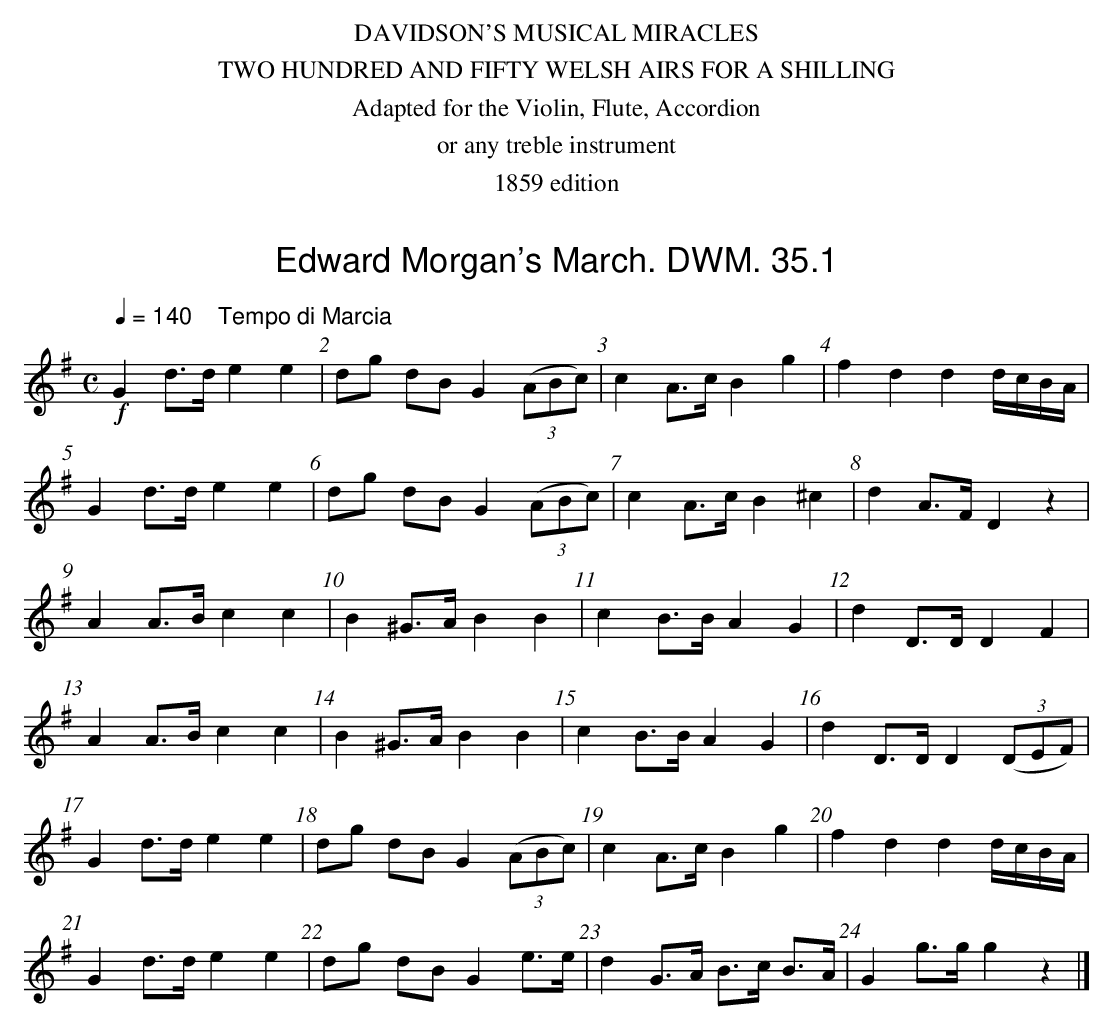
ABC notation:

X:1
T:Edward Morgan's March. DWM. 35.1
M:C
L:1/8
Q:1/4=140 "    Tempo di Marcia"
K:G
!f!G2 d>d e2e2|dg dB G2 ((3ABc)|c2 A>c B2g2|f2d2d2 d/c/B/A/|
G2 d>d e2e2|dg dB G2 ((3ABc)|c2 A>c B2 ^c2|d2 A>F D2z2|
A2 A>B c2c2|B2 ^G>A B2B2|c2 B>B A2G2|d2 D>D D2F2|
A2 A>B c2c2|B2 ^G>A B2B2|c2 B>B A2G2|d2 D>D D2 ((3DEF)|
G2 d>d e2e2|dg dB G2 ((3ABc)|c2 A>c B2g2|f2d2d2 d/c/B/A/|
G2 d>d e2e2|dg dB G2 e>e|d2 G>A B>c B>A|G2 g>g g2z2|]
